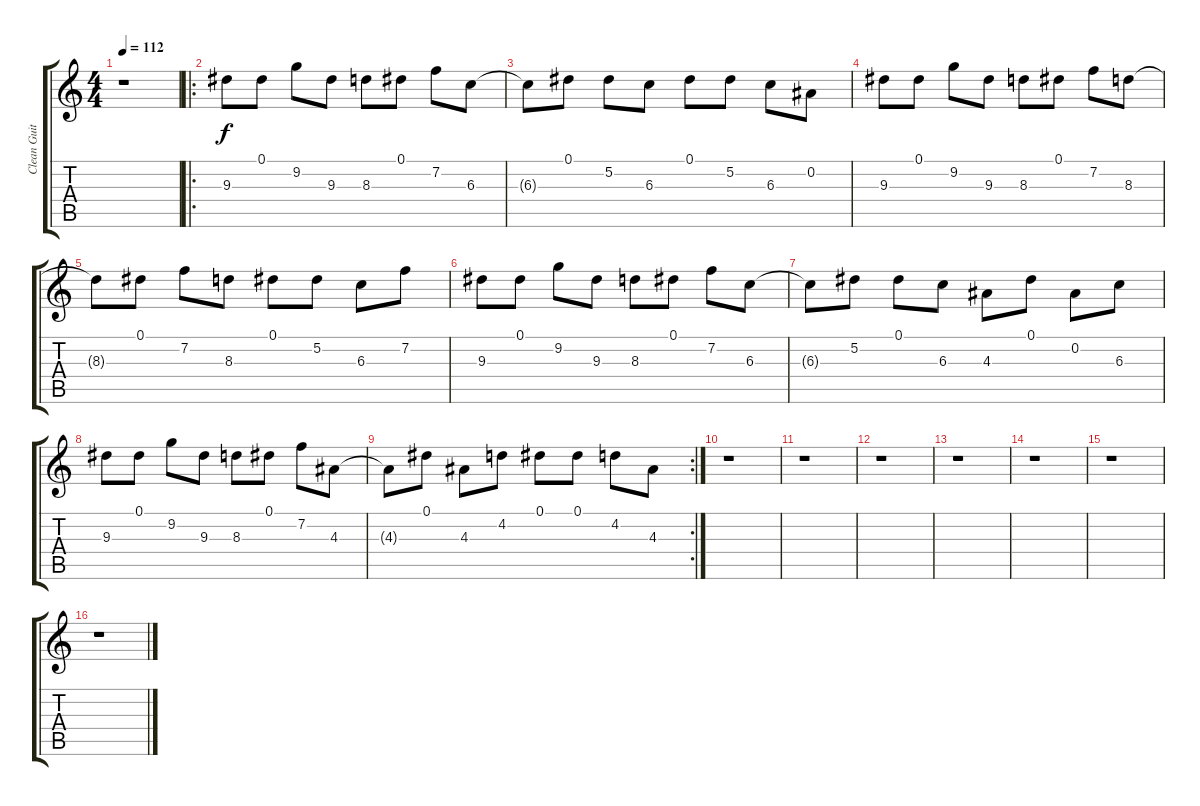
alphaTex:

\track ("Clean Guitar" "Clean Guit") {instrument electricguitarclean}
\staff {score tabs}
\tuning (Eb4 Bb3 Gb3 Db3 Ab2 Eb2) {hide}
\ts (4 4)
\tempo 112
\clef g2
\ks c
r.1{dy f} |
\ro
9.3.8 0.1.8 9.2.8 9.3.8 8.3.8 0.1.8 7.2.8 6.3.8 |
6.3{t}.8 0.1.8 5.2.8 6.3.8 0.1.8 5.2.8 6.3.8 0.2.8 |
9.3.8 0.1.8 9.2.8 9.3.8 8.3.8 0.1.8 7.2.8 8.3.8 |
8.3{t}.8 0.1.8 7.2.8 8.3.8 0.1.8 5.2.8 6.3.8 7.2.8 |
9.3.8 0.1.8 9.2.8 9.3.8 8.3.8 0.1.8 7.2.8 6.3.8 |
6.3{t}.8 5.2.8 0.1.8 6.3.8 4.3.8 0.1.8 0.2.8 6.3.8 |
9.3.8 0.1.8 9.2.8 9.3.8 8.3.8 0.1.8 7.2.8 4.3.8 |
\rc 2
4.3{t}.8 0.1.8 4.3.8 4.2.8 0.1.8 0.1.8 4.2.8 4.3.8 |
r.1 |
r.1 |
r.1 |
r.1 |
r.1 |
r.1 |
r.1
